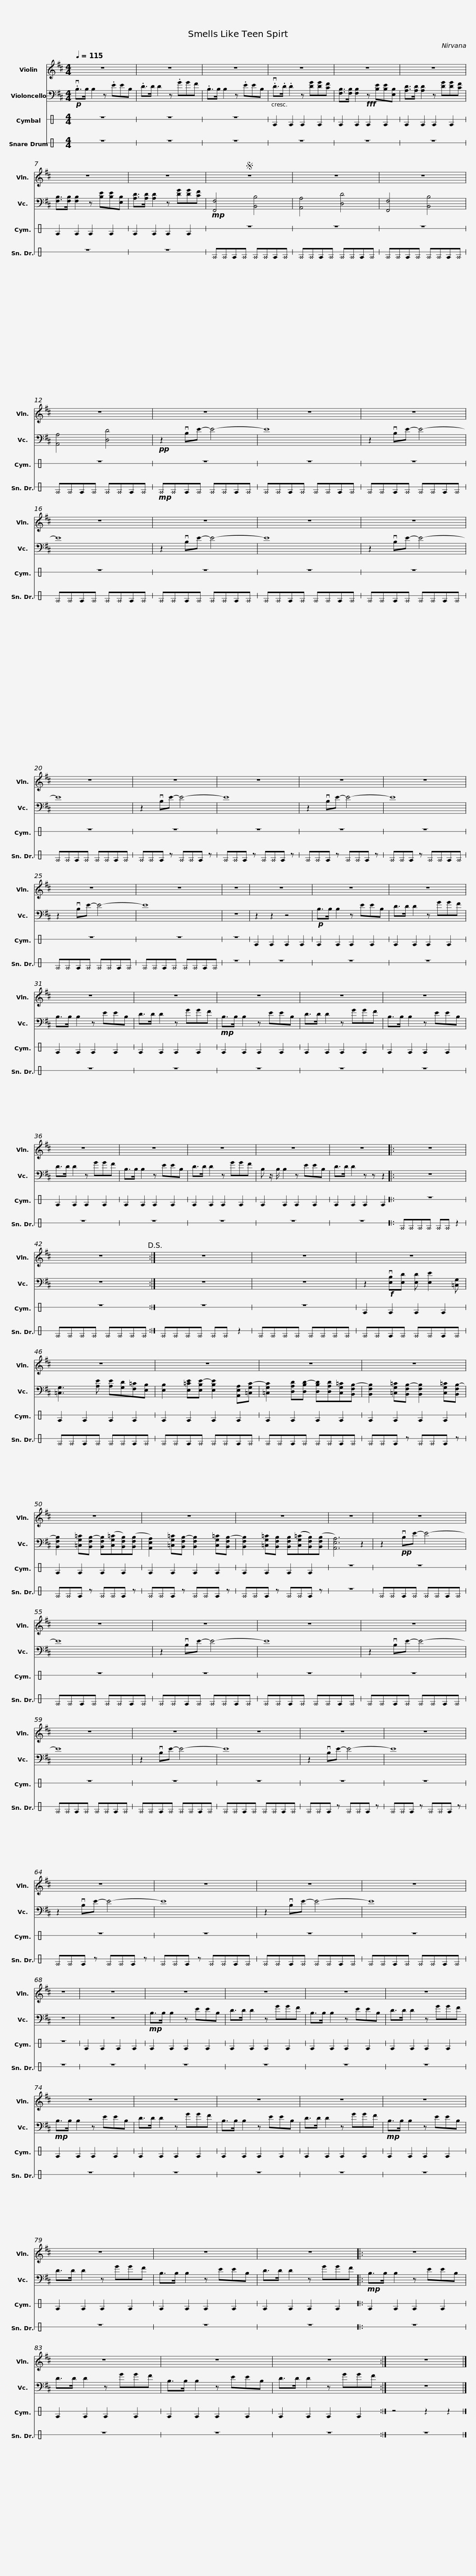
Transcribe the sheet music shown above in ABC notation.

X:1
%%score 1 2 3 4
L:1/8
Q:1/4=115
M:4/4
I:linebreak $
K:D
V:1 treble
V:2 bass
V:3 perc stafflines=1
K:none
V:4 perc stafflines=1
K:none
V:1
 z8 | z8 | z8 | z8 |$ z8 | %5
 z8 | z8 | z8 |S z8 |$ z8 | %10
 z8 | z8 | z8 | z8 |$ z8 | %15
 z8 | z8 | z8 | z8 |$ z8 | %20
 z8 | z8 | z8 | z8 |$ z8 | %25
 z8 | z8 | z8 | z8 | z8 |$ %30
 z8 | z8 | z8 | z8 | z8 |$ %35
 z8 | z8 | z8 | z8 | z8 |:$ %40
 z8 | z8!D.S.! :| z8 | z8 | z8 |$ %45
 z8 | z8 | z8 | z8 |$ z8 | %50
 z8 | z8 | z8 | z8 |$ z8 | %55
 z8 | z8 | z8 | z8 |$ z8 | %60
 z8 | z8 | z8 | z8 |$ z8 | %65
 z8 | z8 | z8 | z8 | z8 |$ %70
 z8 | z8 | z8 | z8 | z8 |$ %75
 z8 | z8 | z8 | z8 | z8 |$ %80
 z8 |: z8 | z8 | z8 |$ z8 :| %85
 z8 |] %86
V:2
!p! .vB,>B, B,2 z .EEB, | .D>D D2 z .GGF | .B,>B, B,2 z .EEB, | .vD>.D .D2 z [DG][DG][CF] |$ [F,B,]>[F,B,] [F,B,]2!fff! z [B,E][B,E][E,B,] | %5
 [A,D]>[A,D] [A,D]2 z [DG][DG][CF] | [F,B,]>[F,B,] [F,B,]2 z [B,E][B,E][E,B,] | [A,D]>[A,D] [A,D]2 z [DG][DG][CF] |!mp! [F,,F,]4 [B,,B,]4 |$ [A,,A,]4 [D,D]4 | %10
 [F,,F,]4 [B,,B,]4 | [A,,A,]4 [D,D]4 |!pp! z2 vB,E- E4- | E8 |$ z2 vB,E- E4- | %15
 E8 | z2 vB,E- E4- | E8 | z2 vB,E- E4- |$ E8 | %20
 z2 vB,E- E4- | E8 | z2 vB,E- E4- | E8 |$ z2 vB,E- E4- | %25
 E8 | z8 | z2 z2 z4 |!p! B,>B, B,2 z EEB, | D>D D2 z GGF |$ %30
 B,>B, B,2 z EEB, | D>D D2 z GGF |!mp! B,>B, B,2 z EEB, | D>D D2 z GGF | B,>B, B,2 z EEB, |$ %35
 D>D D2 z GGF | B,>B, B,2 z EEB, | D>D D2 z GGF | B, z/ B,/ B,2 z EEB, | D>D D2 z z z2 |:$ %40
 z8 | z8 :| z8 | z8 | z2!f! v[E,B,][E,D] [E,D] [E,E]2 [=C,G,] |$ %45
 [=C,G,]3 [A,E] [A,E][G,D][F,=C][E,B,] | [E,B,]2 [E,=CE][E,B,E-] [E,B,E]2 [A,,E,A,][=C,G,C-] | [=C,G,C]2 [D,A,D][D,B,D-] [D,B,D][D,A,D][C,G,=C][B,,F,B,-] | [B,,F,B,]2 [=C,G,=C][B,,F,B,-] [B,,F,B,]2 [C,G,=C][B,,F,B,-] |$ [B,,F,B,]2 [=C,G,=C][B,,F,B,-] [B,,F,B,]([C,G,=C][B,,F,B,])([B,,F,B,] | %50
 [A,,E,A,]2) [=C,G,=C][B,,F,B,-] [B,,F,B,]2 [C,G,=C][B,,F,B,-] | [B,,F,B,]2 [=C,G,=C][B,,F,B,] [B,,F,B,](([C,G,=C][B,,F,B,]))([B,,F,B,] | [A,,E,A,]6) z2 | z2!pp! vB,E- E4- |$ E8 | %55
 z2 vB,E- E4- | E8 | z2 vB,E- E4- | E8 |$ z2 vB,E- E4- | %60
 E8 | z2 vB,E- E4- | E8 | z2 vB,E- E4- |$ E8 | %65
 z2 vB,E- E4- | E8 | z8 | z8 |!mp! B,>B, B,2 z EEB, |$ %70
 D>D D2 z GGF | B,>B, B,2 z EEB, | D>D D2 z GGF |!mp! B,>B, B,2 z EEB, | D>D D2 z GGF |$ %75
 B,>B, B,2 z EEB, | D>D D2 z GGF |!mp! B,>B, B,2 z EEB, | D>D D2 z GGF | B,>B, B,2 z EEB, |$ %80
 D>D D2 z GGF |:!mp! B,>B, B,2 z EEB, | D>D D2 z GGF | B,>B, B,2 z EEB, |$ D>D D2 z GGF :| %85
 z8 |] %86
V:3
[K:C] z8 | z8 | z8 | E2 E2 E2 E2 |$ E2 E2 E2 E2 | %5
 E2 E2 E2 E2 | E2 E2 E2 E2 | E2 E2 E2 E2 | z8 |$ z8 | %10
 z8 | z8 | z8 | z8 |$ z8 | %15
 z8 | z8 | z8 | z8 |$ z8 | %20
 z8 | z8 | z8 | z8 |$ z8 | %25
 z8 | z8 | E2 E2 E2 E2 | E2 E2 E2 E2 | E2 E2 E2 E2 |$ %30
 E2 E2 E2 E2 | E2 E2 E2 E2 | E2 E2 E2 E2 | E2 E2 E2 E2 | E2 E2 E2 E2 |$ %35
 E2 E2 E2 E2 | E2 E2 E2 E2 | E2 E2 E2 E2 | E2 E2 E2 E2 | E2 E2 E2 E2 |:$ %40
 z8 | z8 :| z8 | z8 | E2 E2 E2 E2 |$ %45
 E2 E2 E2 E2 | E2 E2 E2 E2 | E2 E2 E2 E2 | E2 E2 E2 E2 |$ E2 E2 E2 E2 | %50
 E2 E2 E2 E2 | E2 E2 E2 E2 | z8 | z8 |$ z8 | %55
 z8 | z8 | z8 | z8 |$ z8 | %60
 z8 | z8 | z8 | z8 |$ z8 | %65
 z8 | z8 | z8 | E2 E2 E2 E2 | E2 E2 E2 E2 |$ %70
 E2 E2 E2 E2 | E2 E2 E2 E2 | E2 E2 E2 E2 | E2 E2 E2 E2 | E2 E2 E2 E2 |$ %75
 E2 E2 E2 E2 | E2 E2 E2 E2 | E2 E2 E2 E2 | E2 E2 E2 E2 | E2 E2 E2 E2 |$ %80
 E2 E2 E2 E2 |: E2 E2 E2 E2 | E2 E2 E2 E2 | E2 E2 E2 E2 |$ E2 E2 E2 E2 :| %85
 z4 z2 z2 |] %86
V:4
[K:C] z8 | z8 | z8 | z8 |$ z8 | %5
 z8 | z8 | z8 | ^E^EE^E ^E^EE^E |$ ^E^EE^E ^E^EE^E | %10
 ^E^EE^E ^E^EE^E | ^E^EE^E ^E^EE^E |!mp! ^E^EE^E ^E^EE^E | ^E^EE^E ^E^EE^E |$ ^E^EE^E ^E^EE^E | %15
 ^E^EE^E ^E^EE^E | ^E^EE^E ^E^EE^E | ^E^EE^E ^E^EE^E | ^E^EE^E ^E^EE^E |$ ^E^EE^E ^E^EE^E | %20
 ^E^EE z ^E^EE z | ^E^EE z ^E^EE z | ^E^EE z ^E^EE z | ^E^EE z ^E^EE^E |$ ^E^EE^E ^E^EE^E | %25
 ^E^EE^E ^E^EE^E | z8 | z8 | z8 | z8 |$ %30
 z8 | z8 | z8 | z8 | z8 |$ %35
 z8 | z8 | z8 | z8 | z8 |:$ %40
 ^E^E^E^E ^E^E z2 | ^E^E^E^E ^E^E^E^E :| ^E^E^E^E ^E^E z2 | ^E^E^E^E ^E^E^E^E | ^E^EE^E ^E^EE^E |$ %45
 ^E^EE^E ^E^EE^E | ^E^EE^E ^E^EE^E | ^E^EE^E ^E^EE^E | ^E^EE z ^E^EE z |$ ^E^EE z ^E^EE z | %50
 ^E^EE z ^E^EE z | ^E^EE z ^E^EE z | z8 | ^E^EE^E ^E^EE^E |$ ^E^EE^E ^E^EE^E | %55
 ^E^EE^E ^E^EE^E | ^E^EE^E ^E^EE^E | ^E^EE^E ^E^EE^E | ^E^EE^E ^E^EE^E |$ ^E^EE^E ^E^EE^E | %60
 ^E^EE^E ^E^EE^E | ^E^EE z ^E^EE z | ^E^EE z ^E^EE z | ^E^EE z ^E^EE z |$ ^E^EE z ^E^EE^E | %65
 ^E^EE^E ^E^EE^E | ^E^EE^E ^E^EE^E | z8 | z8 | z8 |$ %70
 z8 | z8 | z8 | z8 | z8 |$ %75
 z8 | z8 | z8 | z8 | z8 |$ %80
 z8 |: z8 | z8 | z8 |$ z8 :| %85
 z8 |] %86
